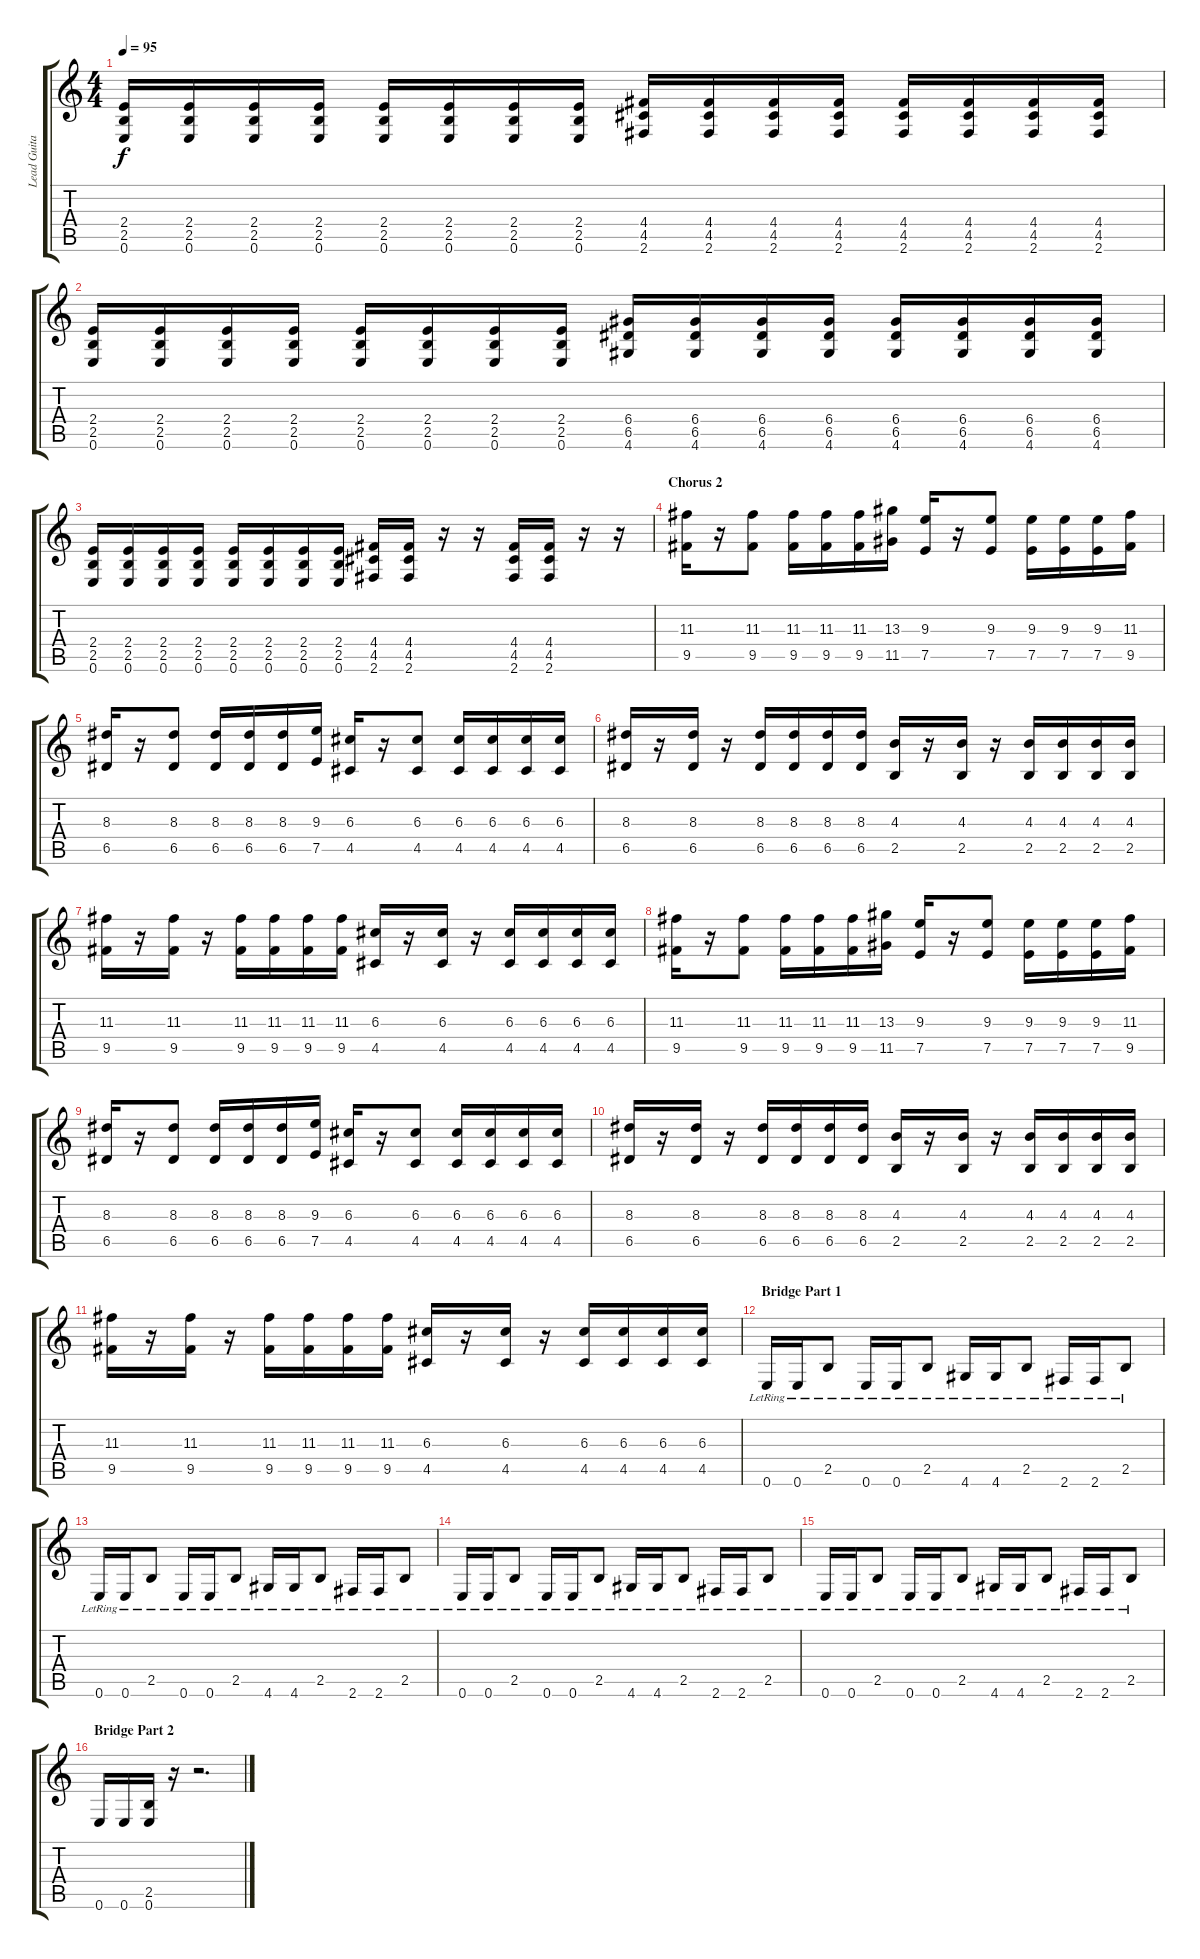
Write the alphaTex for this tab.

\track ("Lead Guitar" "Lead Guita") {instrument distortionguitar}
\staff {score tabs}
\tuning (E4 B3 G3 D3 A2 E2) {hide}
\ts (4 4)
\tempo 95
\clef g2
\ks c
(2.4 2.5 0.6).16{dy f} (2.4 2.5 0.6).16 (2.4 2.5 0.6).16 (2.4 2.5 0.6).16 (2.4 2.5 0.6).16 (2.4 2.5 0.6).16 (2.4 2.5 0.6).16 (2.4 2.5 0.6).16 (4.4 4.5 2.6).16 (4.4 4.5 2.6).16 (4.4 4.5 2.6).16 (4.4 4.5 2.6).16 (4.4 4.5 2.6).16 (4.4 4.5 2.6).16 (4.4 4.5 2.6).16 (4.4 4.5 2.6).16 |
(2.4 2.5 0.6).16 (2.4 2.5 0.6).16 (2.4 2.5 0.6).16 (2.4 2.5 0.6).16 (2.4 2.5 0.6).16 (2.4 2.5 0.6).16 (2.4 2.5 0.6).16 (2.4 2.5 0.6).16 (6.4 6.5 4.6).16 (6.4 6.5 4.6).16 (6.4 6.5 4.6).16 (6.4 6.5 4.6).16 (6.4 6.5 4.6).16 (6.4 6.5 4.6).16 (6.4 6.5 4.6).16 (6.4 6.5 4.6).16 |
(2.4 2.5 0.6).16 (2.4 2.5 0.6).16 (2.4 2.5 0.6).16 (2.4 2.5 0.6).16 (2.4 2.5 0.6).16 (2.4 2.5 0.6).16 (2.4 2.5 0.6).16 (2.4 2.5 0.6).16 (4.4 4.5 2.6).16 (4.4 4.5 2.6).16 r.16 r.16 (4.4 4.5 2.6).16 (4.4 4.5 2.6).16 r.16 r.16 |
\section ("" "Chorus 2")
(11.3 9.5).16 r.16 (11.3 9.5).8 (11.3 9.5).16 (11.3 9.5).16 (11.3 9.5).16 (13.3 11.5).16 (9.3 7.5).16 r.16 (9.3 7.5).8 (9.3 7.5).16 (9.3 7.5).16 (9.3 7.5).16 (11.3 9.5).16 |
(8.3 6.5).16 r.16 (8.3 6.5).8 (8.3 6.5).16 (8.3 6.5).16 (8.3 6.5).16 (9.3 7.5).16 (6.3 4.5).16 r.16 (6.3 4.5).8 (6.3 4.5).16 (6.3 4.5).16 (6.3 4.5).16 (6.3 4.5).16 |
(8.3 6.5).16 r.16 (8.3 6.5).16 r.16 (8.3 6.5).16 (8.3 6.5).16 (8.3 6.5).16 (8.3 6.5).16 (4.3 2.5).16 r.16 (4.3 2.5).16 r.16 (4.3 2.5).16 (4.3 2.5).16 (4.3 2.5).16 (4.3 2.5).16 |
(11.3 9.5).16 r.16 (11.3 9.5).16 r.16 (11.3 9.5).16 (11.3 9.5).16 (11.3 9.5).16 (11.3 9.5).16 (6.3 4.5).16 r.16 (6.3 4.5).16 r.16 (6.3 4.5).16 (6.3 4.5).16 (6.3 4.5).16 (6.3 4.5).16 |
(11.3 9.5).16 r.16 (11.3 9.5).8 (11.3 9.5).16 (11.3 9.5).16 (11.3 9.5).16 (13.3 11.5).16 (9.3 7.5).16 r.16 (9.3 7.5).8 (9.3 7.5).16 (9.3 7.5).16 (9.3 7.5).16 (11.3 9.5).16 |
(8.3 6.5).16 r.16 (8.3 6.5).8 (8.3 6.5).16 (8.3 6.5).16 (8.3 6.5).16 (9.3 7.5).16 (6.3 4.5).16 r.16 (6.3 4.5).8 (6.3 4.5).16 (6.3 4.5).16 (6.3 4.5).16 (6.3 4.5).16 |
(8.3 6.5).16 r.16 (8.3 6.5).16 r.16 (8.3 6.5).16 (8.3 6.5).16 (8.3 6.5).16 (8.3 6.5).16 (4.3 2.5).16 r.16 (4.3 2.5).16 r.16 (4.3 2.5).16 (4.3 2.5).16 (4.3 2.5).16 (4.3 2.5).16 |
(11.3 9.5).16 r.16 (11.3 9.5).16 r.16 (11.3 9.5).16 (11.3 9.5).16 (11.3 9.5).16 (11.3 9.5).16 (6.3 4.5).16 r.16 (6.3 4.5).16 r.16 (6.3 4.5).16 (6.3 4.5).16 (6.3 4.5).16 (6.3 4.5).16 |
\section ("" "Bridge Part 1")
0.6{lr}.16{volume 12 balance 8} 0.6{lr}.16 2.5{lr}.8 0.6{lr}.16 0.6{lr}.16 2.5{lr}.8 4.6{lr}.16 4.6{lr}.16 2.5{lr}.8 2.6{lr}.16 2.6{lr}.16 2.5{lr}.8 |
0.6{lr}.16{volume 12 balance 8} 0.6{lr}.16 2.5{lr}.8 0.6{lr}.16 0.6{lr}.16 2.5{lr}.8 4.6{lr}.16 4.6{lr}.16 2.5{lr}.8 2.6{lr}.16 2.6{lr}.16 2.5{lr}.8 |
0.6{lr}.16{volume 12 balance 8} 0.6{lr}.16 2.5{lr}.8 0.6{lr}.16 0.6{lr}.16 2.5{lr}.8 4.6{lr}.16 4.6{lr}.16 2.5{lr}.8 2.6{lr}.16 2.6{lr}.16 2.5{lr}.8 |
0.6{lr}.16{volume 12 balance 8} 0.6{lr}.16 2.5{lr}.8 0.6{lr}.16 0.6{lr}.16 2.5{lr}.8 4.6{lr}.16 4.6{lr}.16 2.5{lr}.8 2.6{lr}.16 2.6{lr}.16 2.5{lr}.8 |
\section ("" "Bridge Part 2")
0.6.16{volume 13 balance 13} 0.6.16 (2.5 0.6).16 r.16 r.2{d}
